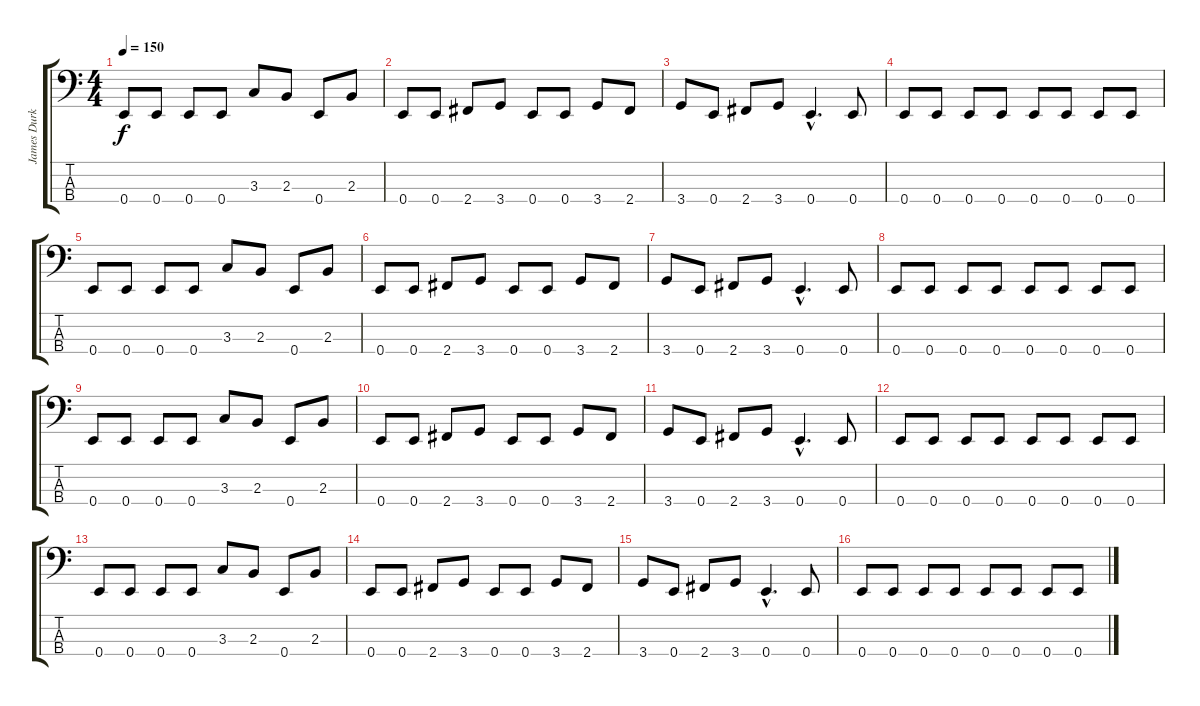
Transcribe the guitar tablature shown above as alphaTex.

\track ("James Durkin (Bass)" "James Durk") {instrument electricbassfinger}
\staff {score tabs}
\tuning (G2 D2 A1 E1) {hide}
\ts (4 4)
\tempo 150
\clef f4
\ks c
0.4.8{dy f} 0.4.8 0.4.8 0.4.8 3.3.8 2.3.8 0.4.8 2.3.8 |
0.4.8 0.4.8 2.4.8 3.4.8 0.4.8 0.4.8 3.4.8 2.4.8 |
3.4.8 0.4.8 2.4.8 3.4.8 0.4{hac}.4{d} 0.4.8 |
0.4.8 0.4.8 0.4.8 0.4.8 0.4.8 0.4.8 0.4.8 0.4.8 |
0.4.8 0.4.8 0.4.8 0.4.8 3.3.8 2.3.8 0.4.8 2.3.8 |
0.4.8 0.4.8 2.4.8 3.4.8 0.4.8 0.4.8 3.4.8 2.4.8 |
3.4.8 0.4.8 2.4.8 3.4.8 0.4{hac}.4{d} 0.4.8 |
0.4.8 0.4.8 0.4.8 0.4.8 0.4.8 0.4.8 0.4.8 0.4.8 |
0.4.8 0.4.8 0.4.8 0.4.8 3.3.8 2.3.8 0.4.8 2.3.8 |
0.4.8 0.4.8 2.4.8 3.4.8 0.4.8 0.4.8 3.4.8 2.4.8 |
3.4.8 0.4.8 2.4.8 3.4.8 0.4{hac}.4{d} 0.4.8 |
0.4.8 0.4.8 0.4.8 0.4.8 0.4.8 0.4.8 0.4.8 0.4.8 |
0.4.8 0.4.8 0.4.8 0.4.8 3.3.8 2.3.8 0.4.8 2.3.8 |
0.4.8 0.4.8 2.4.8 3.4.8 0.4.8 0.4.8 3.4.8 2.4.8 |
3.4.8 0.4.8 2.4.8 3.4.8 0.4{hac}.4{d} 0.4.8 |
0.4.8 0.4.8 0.4.8 0.4.8 0.4.8 0.4.8 0.4.8 0.4.8
